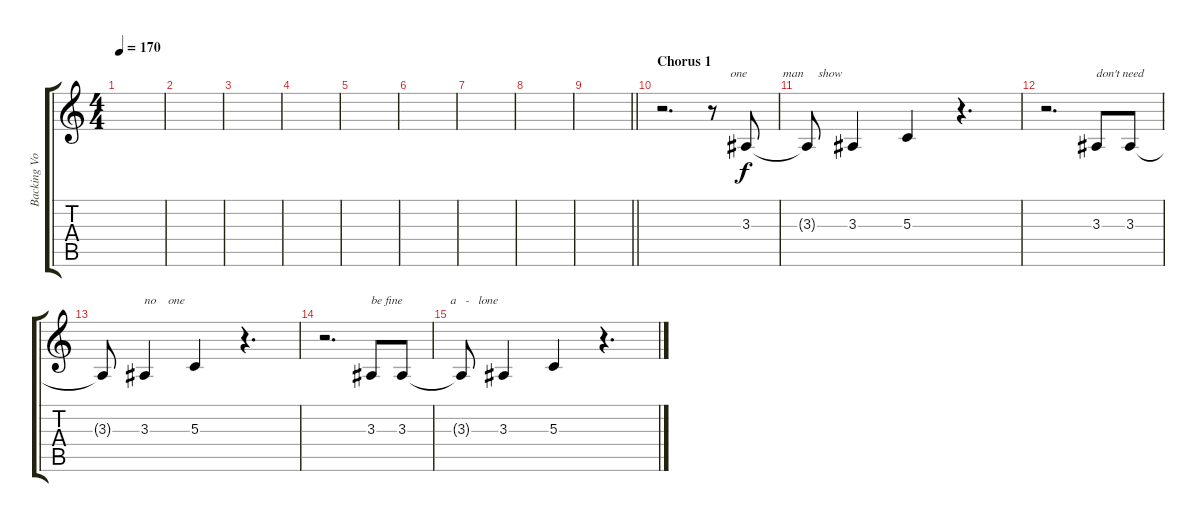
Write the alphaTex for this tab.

\track ("Backing Vocals" "Backing Vo") {instrument lead6voice}
\staff {score tabs}
\tuning (E4 B3 G3 D3 A2 E2) {hide}
\ts (4 4)
\tempo 170
\clef g2
\ks c
|
|
|
|
|
|
|
|
\barLineRight lightlight
|
\section ("" "Chorus 1")
r.2{d} r.8{txt "      one            man     show"} 3.3.8 |
3.3{t}.8 3.3.4 5.3.4 r.4{d} |
r.2{d txt "   "} 3.3.8{txt "don't need"} 3.3.8 |
3.3{t}.8 3.3.4{txt "no    one"} 5.3.4 r.4{d} |
r.2{d} 3.3.8{txt "be fine                a   -   lone"} 3.3.8 |
3.3{t}.8 3.3.4 5.3.4 r.4{d}
